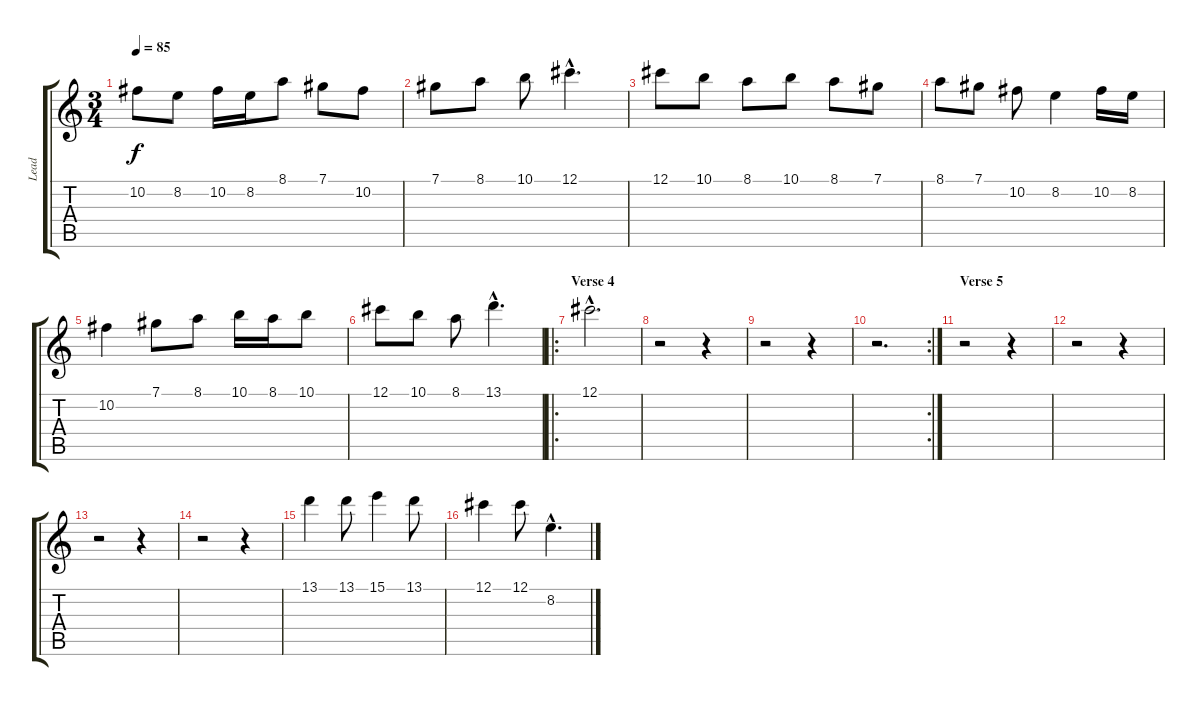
\track ("Lead" "Lead") {instrument acousticguitarsteel}
\staff {score tabs}
\tuning (Db4 Ab3 E3 B2 Gb2 Db2) {hide}
\ts (3 4)
\tempo 85
\clef g2
\ks c
10.2.8{dy f} 8.2.8 10.2.16 8.2.16 8.1.8 7.1.8 10.2.8 |
7.1.8 8.1.8 10.1.8 12.1{hac}.4{d} |
12.1.8 10.1.8 8.1.8 10.1.8 8.1.8 7.1.8 |
8.1.8 7.1.8 10.2.8 8.2.4 10.2.16 8.2.16 |
10.2.4 7.1.8 8.1.8 10.1.16 8.1.16 10.1.8 |
12.1.8 10.1.8 8.1.8 13.1{hac}.4{d} |
\ro
\section ("" "Verse 4")
12.1{hac}.2{d} |
r.2 r.4 |
r.2 r.4 |
\rc 2
r.2{d volume 0} |
\section ("" "Verse 5")
r.2 r.4 |
r.2 r.4 |
r.2 r.4 |
r.2 r.4 |
13.1.4{volume 16} 13.1.8 15.1.4 13.1.8 |
12.1.4 12.1.8 8.2{hac}.4{d}
